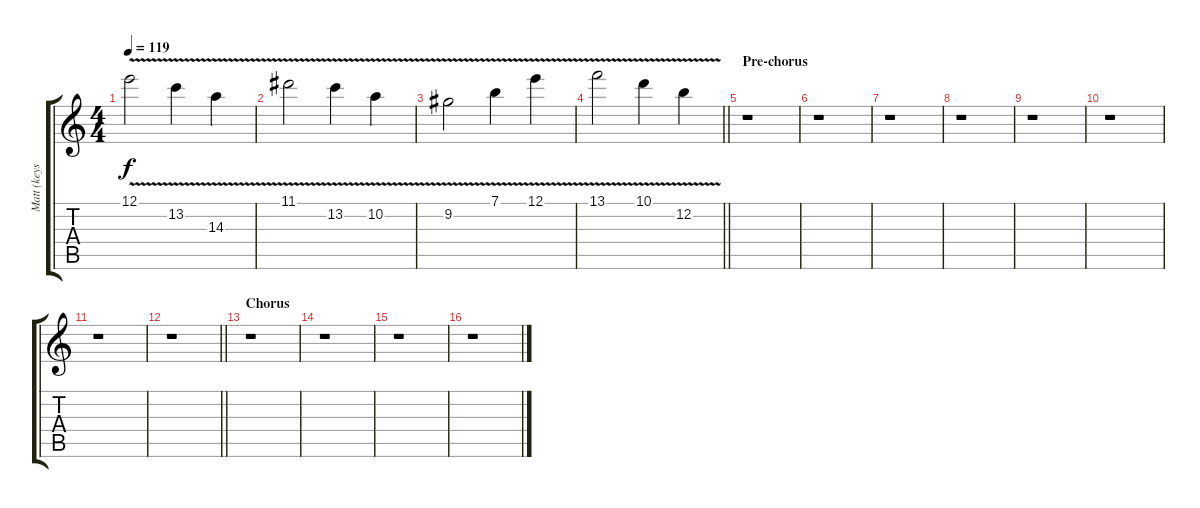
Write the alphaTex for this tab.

\track ("Matt (keys)" "Matt (keys") {instrument vibraphone}
\staff {score tabs}
\tuning (E5 B4 G4 D4 A3 E3) {hide}
\ts (4 4)
\tempo 119
\clef g2
\ks c
12.1{v}.2{dy f} 13.2{v}.4 14.3{v}.4 |
11.1{v}.2 13.2{v}.4 10.2{v}.4 |
9.2{v}.2 7.1{v}.4 12.1{v}.4 |
\barLineRight lightlight
13.1{v}.2 10.1{v}.4 12.2{v}.4 |
\section ("" "Pre-chorus")
r.1 |
r.1 |
r.1 |
r.1 |
r.1 |
r.1 |
r.1 |
\barLineRight lightlight
r.1 |
\section ("" "Chorus")
r.1 |
r.1 |
r.1 |
r.1
